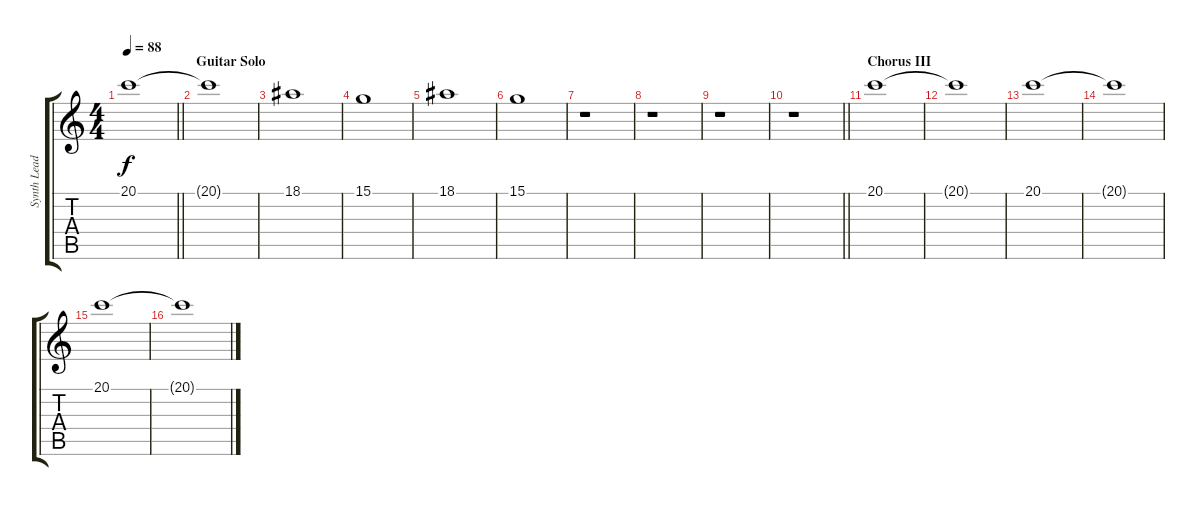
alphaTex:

\track ("Synth Lead: Peter Wolf" "Synth Lead") {instrument stringensemble1}
\staff {score tabs}
\tuning (E4 B3 G3 D3 A2 E2) {hide}
\ts (4 4)
\tempo 88
\clef g2
\barLineRight lightlight
\ks c
20.1{t}.1{dy f} |
\section ("" "Guitar Solo")
20.1{t}.1 |
18.1.1 |
15.1.1 |
18.1.1 |
15.1.1 |
r.1 |
r.1 |
r.1 |
\barLineRight lightlight
r.1 |
\section ("" "Chorus III")
20.1.1 |
20.1{t}.1 |
20.1.1 |
20.1{t}.1 |
20.1.1 |
20.1{t}.1
